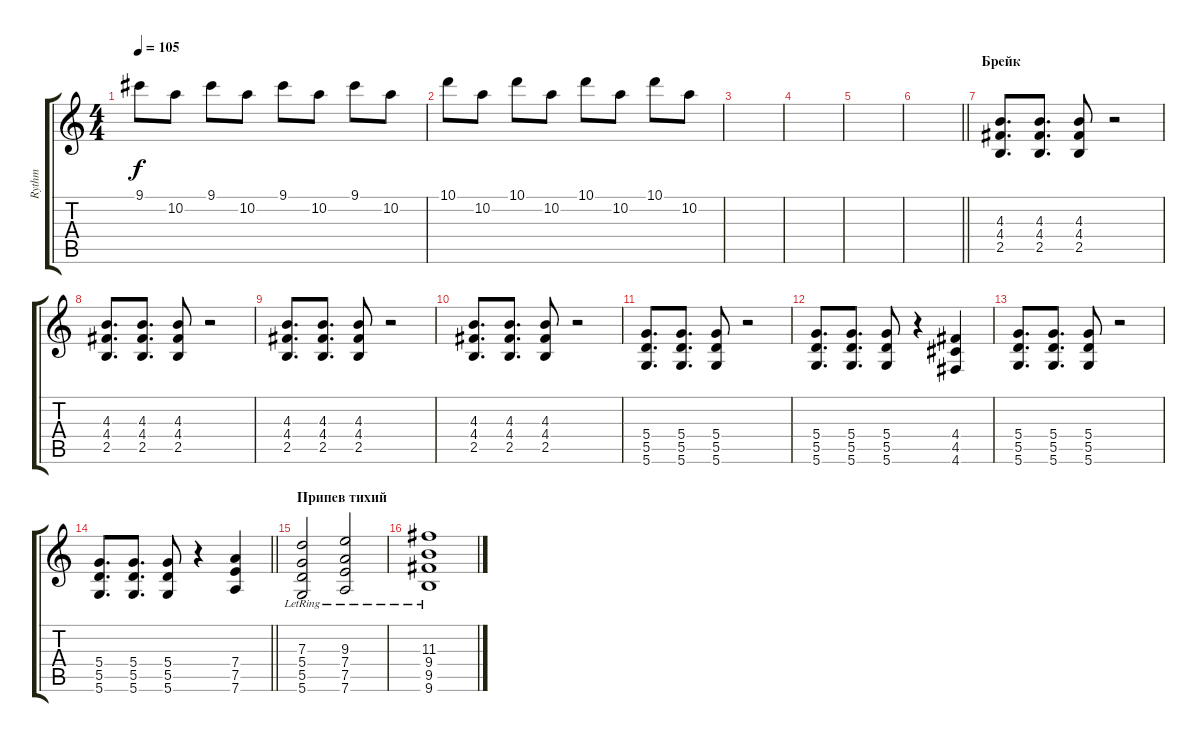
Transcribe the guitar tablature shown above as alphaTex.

\track ("Rythm" "Rythm") {instrument distortionguitar}
\staff {score tabs}
\tuning (E4 B3 G3 D3 A2 D2) {hide}
\ts (4 4)
\tempo 105
\clef g2
\ks c
9.1.8{dy f} 10.2.8 9.1.8 10.2.8 9.1.8 10.2.8 9.1.8 10.2.8 |
10.1.8 10.2.8 10.1.8 10.2.8 10.1.8 10.2.8 10.1.8 10.2.8 |
|
|
|
\barLineRight lightlight
|
\section ("" "Брейк")
(4.3 4.4 2.5).8{d} (4.3 4.4 2.5).8{d} (4.3 4.4 2.5).8 r.2 |
(4.3 4.4 2.5).8{d} (4.3 4.4 2.5).8{d} (4.3 4.4 2.5).8 r.2 |
(4.3 4.4 2.5).8{d} (4.3 4.4 2.5).8{d} (4.3 4.4 2.5).8 r.2 |
(4.3 4.4 2.5).8{d} (4.3 4.4 2.5).8{d} (4.3 4.4 2.5).8 r.2 |
(5.4 5.5 5.6).8{d} (5.4 5.5 5.6).8{d} (5.4 5.5 5.6).8 r.2 |
(5.4 5.5 5.6).8{d} (5.4 5.5 5.6).8{d} (5.4 5.5 5.6).8 r.4 (4.4 4.5 4.6).4 |
(5.4 5.5 5.6).8{d} (5.4 5.5 5.6).8{d} (5.4 5.5 5.6).8 r.2 |
\barLineRight lightlight
(5.4 5.5 5.6).8{d} (5.4 5.5 5.6).8{d} (5.4 5.5 5.6).8 r.4 (7.4 7.5 7.6).4 |
\section ("" "Припев тихий")
(7.3{lr} 5.4{lr} 5.5{lr} 5.6{lr}).2{instrument electricguitarclean} (9.3{lr} 7.4{lr} 7.5{lr} 7.6{lr}).2 |
(11.3{lr} 9.4{lr} 9.5{lr} 9.6{lr}).1
